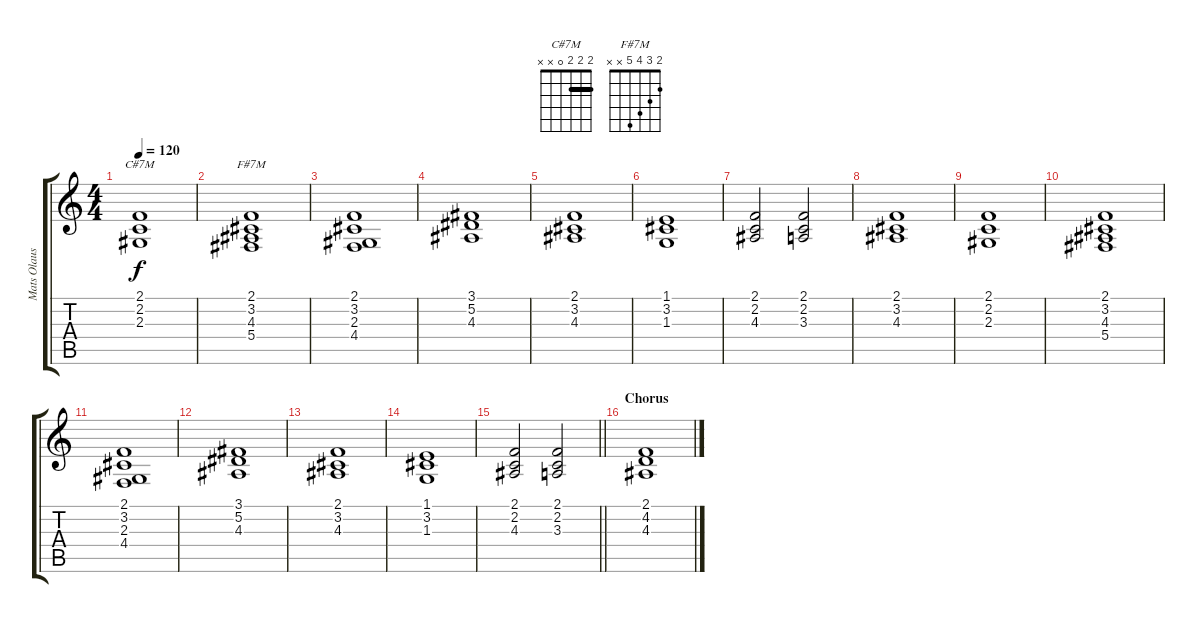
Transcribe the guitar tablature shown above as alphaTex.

\track ("Mats Olausson" "Mats Olaus") {instrument choiraahs}
\staff {score tabs}
\tuning (Eb4 Bb3 Gb3 Db3 Ab2 Eb2) {hide}
\chord ("C#7M" 2 2 2 0 x x) {barre 2}
\chord ("F#7M" 2 3 4 5 x x)
\ts (4 4)
\tempo 120
\clef g2
\ks c
(2.1 2.2 2.3).1{ch "C#7M" dy f} |
(2.1 3.2 4.3 5.4).1{ch "F#7M"} |
(2.1 3.2 2.3 4.4).1 |
(3.1 5.2 4.3).1 |
(2.1 3.2 4.3).1 |
(1.1 3.2 1.3).1 |
(2.1 2.2 4.3).2 (2.1 2.2 3.3).2 |
(2.1 3.2 4.3).1 |
(2.1 2.2 2.3).1 |
(2.1 3.2 4.3 5.4).1 |
(2.1 3.2 2.3 4.4).1 |
(3.1 5.2 4.3).1 |
(2.1 3.2 4.3).1 |
(1.1 3.2 1.3).1 |
\barLineRight lightlight
(2.1 2.2 4.3).2 (2.1 2.2 3.3).2 |
\section ("" "Chorus")
(2.1 4.2 4.3).1
